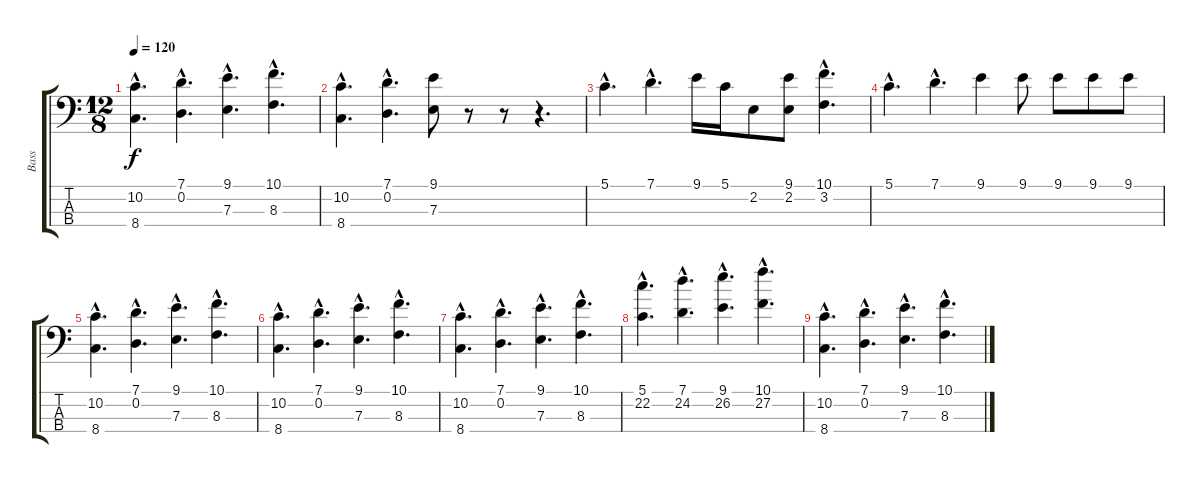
\track ("Bass" "Bass") {instrument acousticbass}
\staff {score tabs}
\tuning (G2 D2 A1 E1) {hide}
\ts (12 8)
\tempo 120
\clef f4
\ks c
(10.2{hac} 8.4{hac}).4{d dy f} (7.1{hac} 0.2{hac}).4{d} (9.1{hac} 7.3{hac}).4{d} (10.1{hac} 8.3{hac}).4{d} |
(10.2{hac} 8.4{hac}).4{d} (7.1{hac} 0.2{hac}).4{d} (9.1 7.3).8 r.8 r.8 r.4{d} |
5.1{hac}.4{d} 7.1{hac}.4{d} 9.1.16 5.1.16 2.2.8 (9.1 2.2).8 (10.1{hac} 3.2{hac}).4{d} |
5.1{hac}.4{d} 7.1{hac}.4{d} 9.1.4 9.1.8 9.1.8 9.1.8 9.1.8 |
(10.2{hac} 8.4{hac}).4{d} (7.1{hac} 0.2{hac}).4{d} (9.1{hac} 7.3{hac}).4{d} (10.1{hac} 8.3{hac}).4{d} |
(10.2{hac} 8.4{hac}).4{d} (7.1{hac} 0.2{hac}).4{d} (9.1{hac} 7.3{hac}).4{d} (10.1{hac} 8.3{hac}).4{d} |
(10.2{hac} 8.4{hac}).4{d} (7.1{hac} 0.2{hac}).4{d} (9.1{hac} 7.3{hac}).4{d} (10.1{hac} 8.3{hac}).4{d} |
(5.1{hac} 22.2{hac}).4{d} (7.1{hac} 24.2{hac}).4{d} (9.1{hac} 26.2{hac}).4{d} (10.1{hac} 27.2{hac}).4{d} |
(10.2{hac} 8.4{hac}).4{d} (7.1{hac} 0.2{hac}).4{d} (9.1{hac} 7.3{hac}).4{d} (10.1{hac} 8.3{hac}).4{d}
